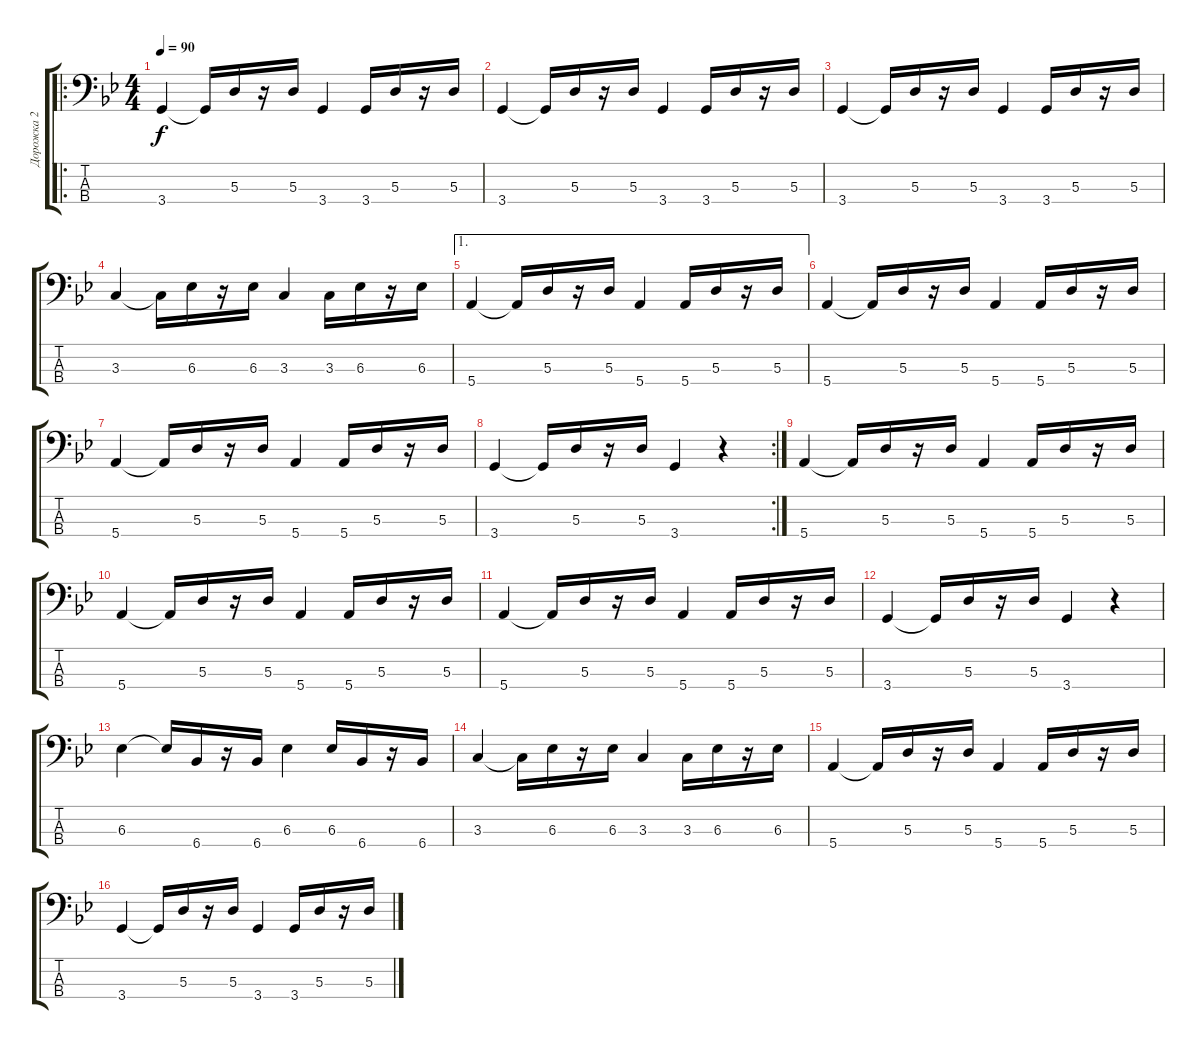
\track ("Дорожка 2" "Дорожка 2") {instrument electricbassfinger}
\staff {score tabs}
\tuning (G2 D2 A1 E1) {hide}
\ro
\ts (4 4)
\tempo 90
\clef f4
\ks bb
3.4.4{dy f} 3.4{t}.16 5.3.16 r.16 5.3.16 3.4.4 3.4.16 5.3.16 r.16 5.3.16 |
3.4.4 3.4{t}.16 5.3.16 r.16 5.3.16 3.4.4 3.4.16 5.3.16 r.16 5.3.16 |
3.4.4 3.4{t}.16 5.3.16 r.16 5.3.16 3.4.4 3.4.16 5.3.16 r.16 5.3.16 |
3.3.4 3.3{t}.16 6.3.16 r.16 6.3.16 3.3.4 3.3.16 6.3.16 r.16 6.3.16 |
\ae 1
5.4.4 5.4{t}.16 5.3.16 r.16 5.3.16 5.4.4 5.4.16 5.3.16 r.16 5.3.16 |
5.4.4 5.4{t}.16 5.3.16 r.16 5.3.16 5.4.4 5.4.16 5.3.16 r.16 5.3.16 |
5.4.4 5.4{t}.16 5.3.16 r.16 5.3.16 5.4.4 5.4.16 5.3.16 r.16 5.3.16 |
\rc 2
3.4.4 3.4{t}.16 5.3.16 r.16 5.3.16 3.4.4 r.4 |
5.4.4 5.4{t}.16 5.3.16 r.16 5.3.16 5.4.4 5.4.16 5.3.16 r.16 5.3.16 |
5.4.4 5.4{t}.16 5.3.16 r.16 5.3.16 5.4.4 5.4.16 5.3.16 r.16 5.3.16 |
5.4.4 5.4{t}.16 5.3.16 r.16 5.3.16 5.4.4 5.4.16 5.3.16 r.16 5.3.16 |
3.4.4 3.4{t}.16 5.3.16 r.16 5.3.16 3.4.4 r.4 |
6.3.4 6.3{t}.16 6.4.16 r.16 6.4.16 6.3.4 6.3.16 6.4.16 r.16 6.4.16 |
3.3.4 3.3{t}.16 6.3.16 r.16 6.3.16 3.3.4 3.3.16 6.3.16 r.16 6.3.16 |
5.4.4 5.4{t}.16 5.3.16 r.16 5.3.16 5.4.4 5.4.16 5.3.16 r.16 5.3.16 |
3.4.4 3.4{t}.16 5.3.16 r.16 5.3.16 3.4.4 3.4.16 5.3.16 r.16 5.3.16
